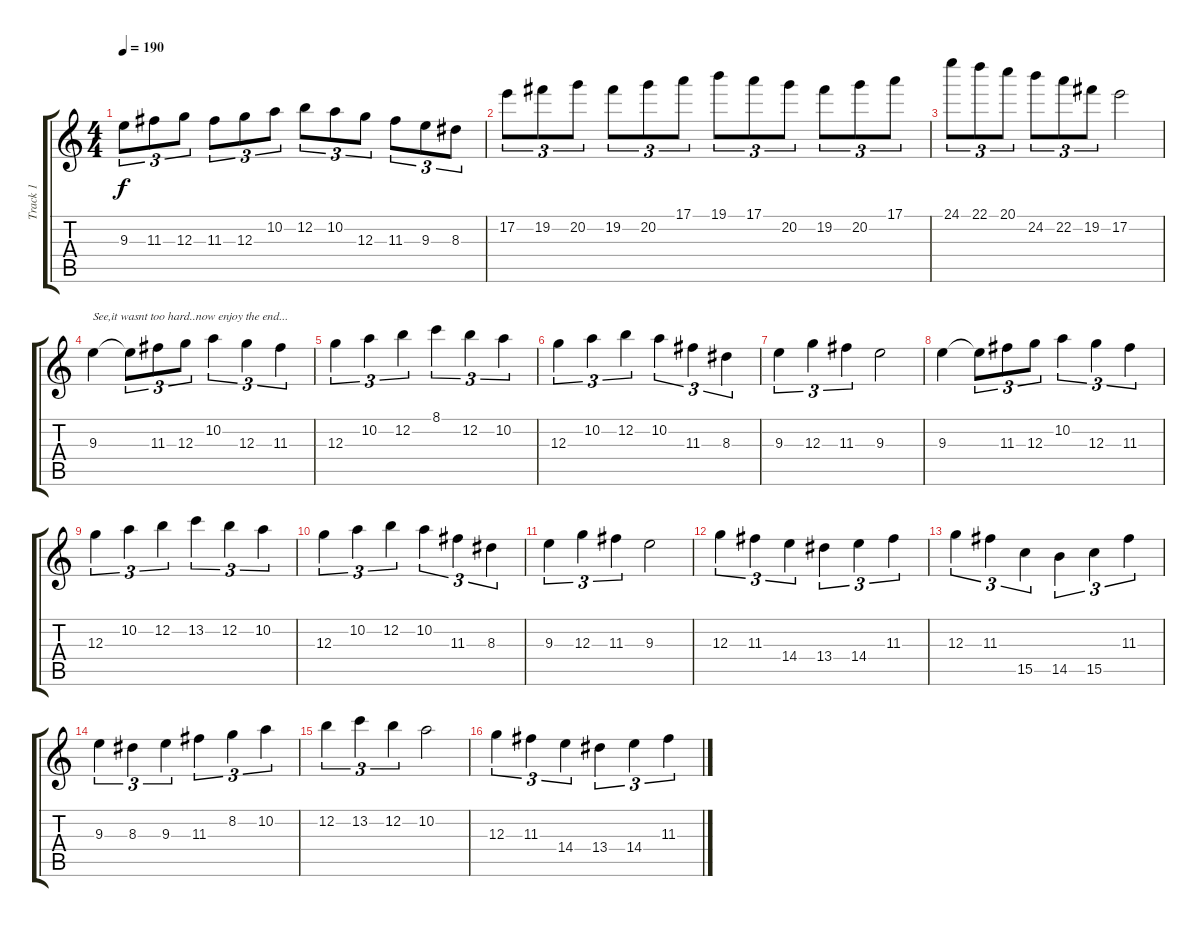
\track ("Track 1" "Track 1") {instrument distortionguitar}
\staff {score tabs}
\tuning (E4 B3 G3 D3 A2 E2) {hide}
\ts (4 4)
\tempo 190
\clef g2
\ks c
9.3.8{tu (3 2) dy f} 11.3.8{tu (3 2)} 12.3.8{tu (3 2)} 11.3.8{tu (3 2)} 12.3.8{tu (3 2)} 10.2.8{tu (3 2)} 12.2.8{tu (3 2)} 10.2.8{tu (3 2)} 12.3.8{tu (3 2)} 11.3.8{tu (3 2)} 9.3.8{tu (3 2)} 8.3.8{tu (3 2)} |
17.2.8{tu (3 2)} 19.2.8{tu (3 2)} 20.2.8{tu (3 2)} 19.2.8{tu (3 2)} 20.2.8{tu (3 2)} 17.1.8{tu (3 2)} 19.1.8{tu (3 2)} 17.1.8{tu (3 2)} 20.2.8{tu (3 2)} 19.2.8{tu (3 2)} 20.2.8{tu (3 2)} 17.1.8{tu (3 2)} |
24.1.8{tu (3 2)} 22.1.8{tu (3 2)} 20.1.8{tu (3 2)} 24.2.8{tu (3 2)} 22.2.8{tu (3 2)} 19.2.8{tu (3 2)} 17.2.2 |
9.3.4{txt "See,it wasnt too hard..now enjoy the end..."} 9.3{t}.8{tu (3 2)} 11.3.8{tu (3 2)} 12.3.8{tu (3 2)} 10.2.4{tu (3 2)} 12.3.4{tu (3 2)} 11.3.4{tu (3 2)} |
12.3.4{tu (3 2)} 10.2.4{tu (3 2)} 12.2.4{tu (3 2)} 8.1.4{tu (3 2)} 12.2.4{tu (3 2)} 10.2.4{tu (3 2)} |
12.3.4{tu (3 2)} 10.2.4{tu (3 2)} 12.2.4{tu (3 2)} 10.2.4{tu (3 2)} 11.3.4{tu (3 2)} 8.3.4{tu (3 2)} |
9.3.4{tu (3 2)} 12.3.4{tu (3 2)} 11.3.4{tu (3 2)} 9.3.2 |
9.3.4 9.3{t}.8{tu (3 2)} 11.3.8{tu (3 2)} 12.3.8{tu (3 2)} 10.2.4{tu (3 2)} 12.3.4{tu (3 2)} 11.3.4{tu (3 2)} |
12.3.4{tu (3 2)} 10.2.4{tu (3 2)} 12.2.4{tu (3 2)} 13.2.4{tu (3 2)} 12.2.4{tu (3 2)} 10.2.4{tu (3 2)} |
12.3.4{tu (3 2)} 10.2.4{tu (3 2)} 12.2.4{tu (3 2)} 10.2.4{tu (3 2)} 11.3.4{tu (3 2)} 8.3.4{tu (3 2)} |
9.3.4{tu (3 2)} 12.3.4{tu (3 2)} 11.3.4{tu (3 2)} 9.3.2 |
12.3.4{tu (3 2)} 11.3.4{tu (3 2)} 14.4.4{tu (3 2)} 13.4.4{tu (3 2)} 14.4.4{tu (3 2)} 11.3.4{tu (3 2)} |
12.3.4{tu (3 2)} 11.3.4{tu (3 2)} 15.5.4{tu (3 2)} 14.5.4{tu (3 2)} 15.5.4{tu (3 2)} 11.3.4{tu (3 2)} |
9.3.4{tu (3 2)} 8.3.4{tu (3 2)} 9.3.4{tu (3 2)} 11.3.4{tu (3 2)} 8.2.4{tu (3 2)} 10.2.4{tu (3 2)} |
12.2.4{tu (3 2)} 13.2.4{tu (3 2)} 12.2.4{tu (3 2)} 10.2.2 |
12.3.4{tu (3 2)} 11.3.4{tu (3 2)} 14.4.4{tu (3 2)} 13.4.4{tu (3 2)} 14.4.4{tu (3 2)} 11.3.4{tu (3 2)}
